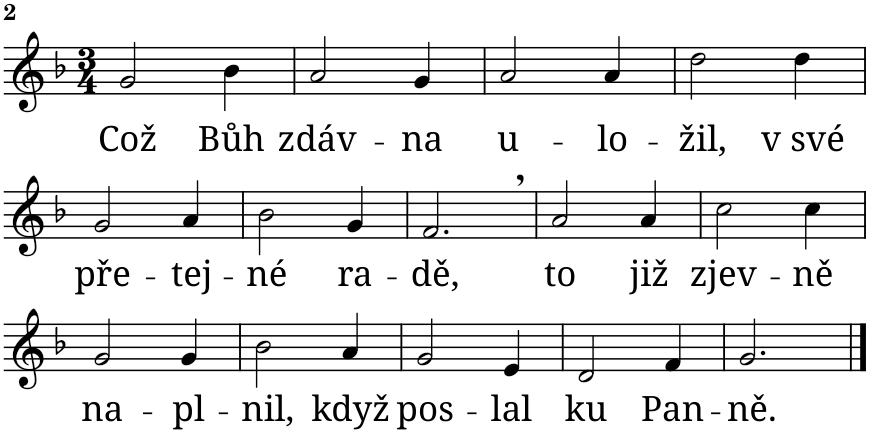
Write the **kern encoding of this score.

**kern	**text
*part1	*part1
*staff1	*staff1
*I"Piano	*
*I'Pno.	*
!!LO:PB:g=z
*clefG2	*
*k[b-]	*
*M3/4	*
=7	=7
!	!LO:LY:b
2g/	Což
!	!LO:LY:b
4b-\	Bůh
=8	=8
!	!LO:LY:b
2a/	zdáv-
!	!LO:LY:b
4g/	-na
=9	=9
!	!LO:LY:b
2a/	u-
!	!LO:LY:b
4a/	-lo-
=10	=10
!	!LO:LY:b
2dd\	-žil,
!	!LO:LY:b
4dd\	v své
!!LO:LB:g=z
=11	=11
!	!LO:LY:b
2g/	pře-
!	!LO:LY:b
4a/	-tej-
=12	=12
!	!LO:LY:b
2b-\	-né
!	!LO:LY:b
4g/	ra-
=13	=13
!	!LO:LY:b
2.f,/	-dě,
=14	=14
!	!LO:LY:b
2a/	to
!	!LO:LY:b
4a/	již
=15	=15
!	!LO:LY:b
2cc\	zjev-
!	!LO:LY:b
4cc\	-ně
!!LO:LB:g=z
=16	=16
!	!LO:LY:b
2g/	na-
!	!LO:LY:b
4g/	-pl-
=17	=17
!	!LO:LY:b
2b-\	-nil,
!	!LO:LY:b
4a/	když
=18	=18
!	!LO:LY:b
2g/	pos-
!	!LO:LY:b
4e/	-lal
=19	=19
!	!LO:LY:b
2d/	ku
!	!LO:LY:b
4f/	Pan-
=20	=20
!	!LO:LY:b
2.g/	-ně.
==	==
*-	*-
